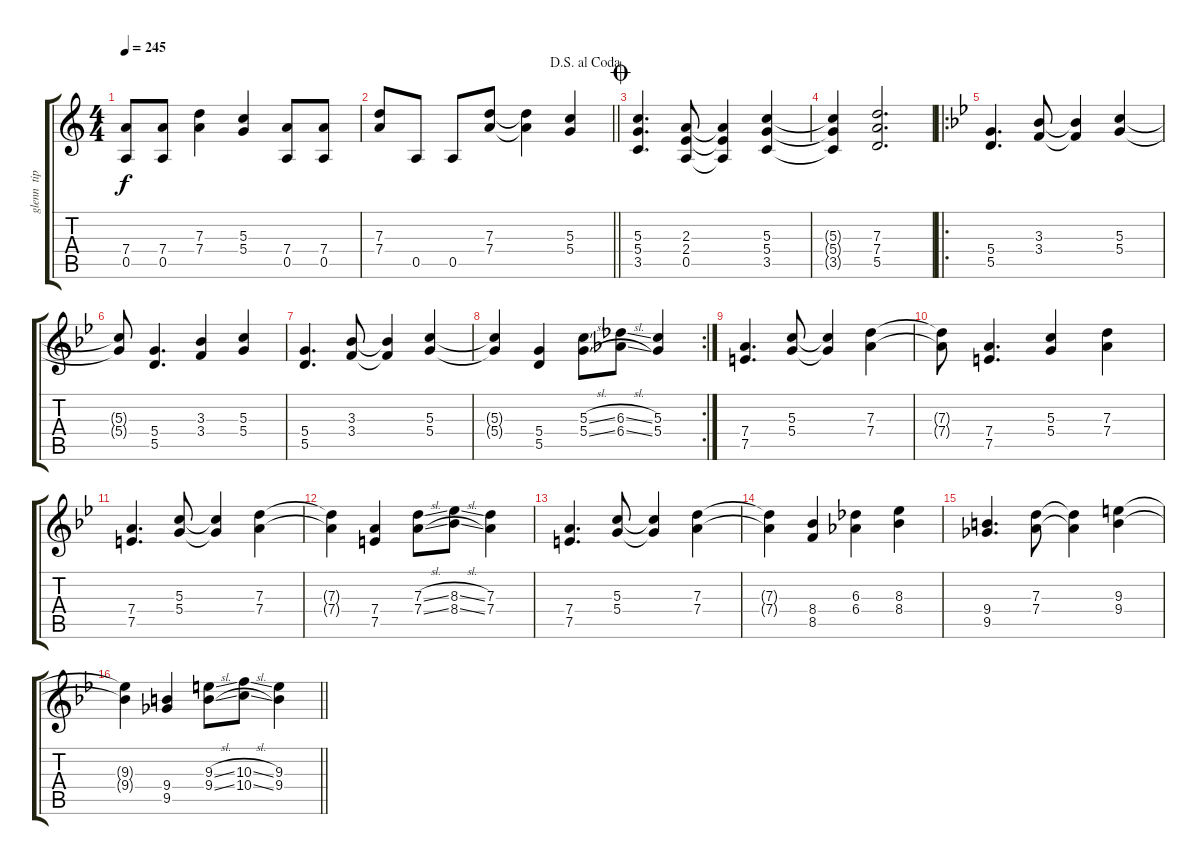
\track ("glenn  tipton" "glenn  tip") {instrument distortionguitar}
\staff {score tabs}
\tuning (E4 B3 G3 D3 A2 E2) {hide}
\ts (4 4)
\tempo 245
\clef g2
\ks c
(7.4 0.5).8{dy f} (7.4 0.5).8 (7.3 7.4).4 (5.3 5.4).4 (7.4 0.5).8 (7.4 0.5).8 |
\jump dalsegnoalcoda
\barLineRight lightlight
(7.3 7.4).8 0.5.8 0.5.8 (7.3 7.4).8 (7.3{t} 7.4{t}).4 (5.3 5.4).4 |
\jump coda
(5.3 5.4 3.5).4{d} (2.3 2.4 0.5).8 (2.3{t} 2.4{t} 0.5{t}).4 (5.3 5.4 3.5).4 |
(5.3{t} 5.4{t} 3.5{t}).4 (7.3 7.4 5.5).2{d} |
\ro
\ks bb
(5.4 5.5).4{d} (3.3 3.4).8 (3.3{t} 3.4{t}).4 (5.3 5.4).4 |
(5.3{t} 5.4{t}).8 (5.4 5.5).4{d} (3.3 3.4).4 (5.3 5.4).4 |
(5.4 5.5).4{d} (3.3 3.4).8 (3.3{t} 3.4{t}).4 (5.3 5.4).4 |
\rc 2
(5.3{t} 5.4{t}).4 (5.4 5.5).4 (5.3{sl} 5.4{sl}).8 (6.3{sl} 6.4{sl}).8 (5.3 5.4).4 |
(7.4 7.5).4{d} (5.3 5.4).8 (5.3{t} 5.4{t}).4 (7.3 7.4).4 |
(7.3{t} 7.4{t}).8 (7.4 7.5).4{d} (5.3 5.4).4 (7.3 7.4).4 |
(7.4 7.5).4{d} (5.3 5.4).8 (5.3{t} 5.4{t}).4 (7.3 7.4).4 |
(7.3{t} 7.4{t}).4 (7.4 7.5).4 (7.3{sl} 7.4{sl}).8 (8.3{sl} 8.4{sl}).8 (7.3 7.4).4 |
(7.4 7.5).4{d} (5.3 5.4).8 (5.3{t} 5.4{t}).4 (7.3 7.4).4 |
(7.3{t} 7.4{t}).4 (8.4 8.5).4 (6.3 6.4).4 (8.3 8.4).4 |
(9.4 9.5).4{d} (7.3 7.4).8 (7.3{t} 7.4{t}).4 (9.3 9.4).4 |
\barLineRight lightlight
(9.3{t} 9.4{t}).4 (9.4 9.5).4 (9.3{sl} 9.4{sl}).8 (10.3{sl} 10.4{sl}).8 (9.3 9.4).4
